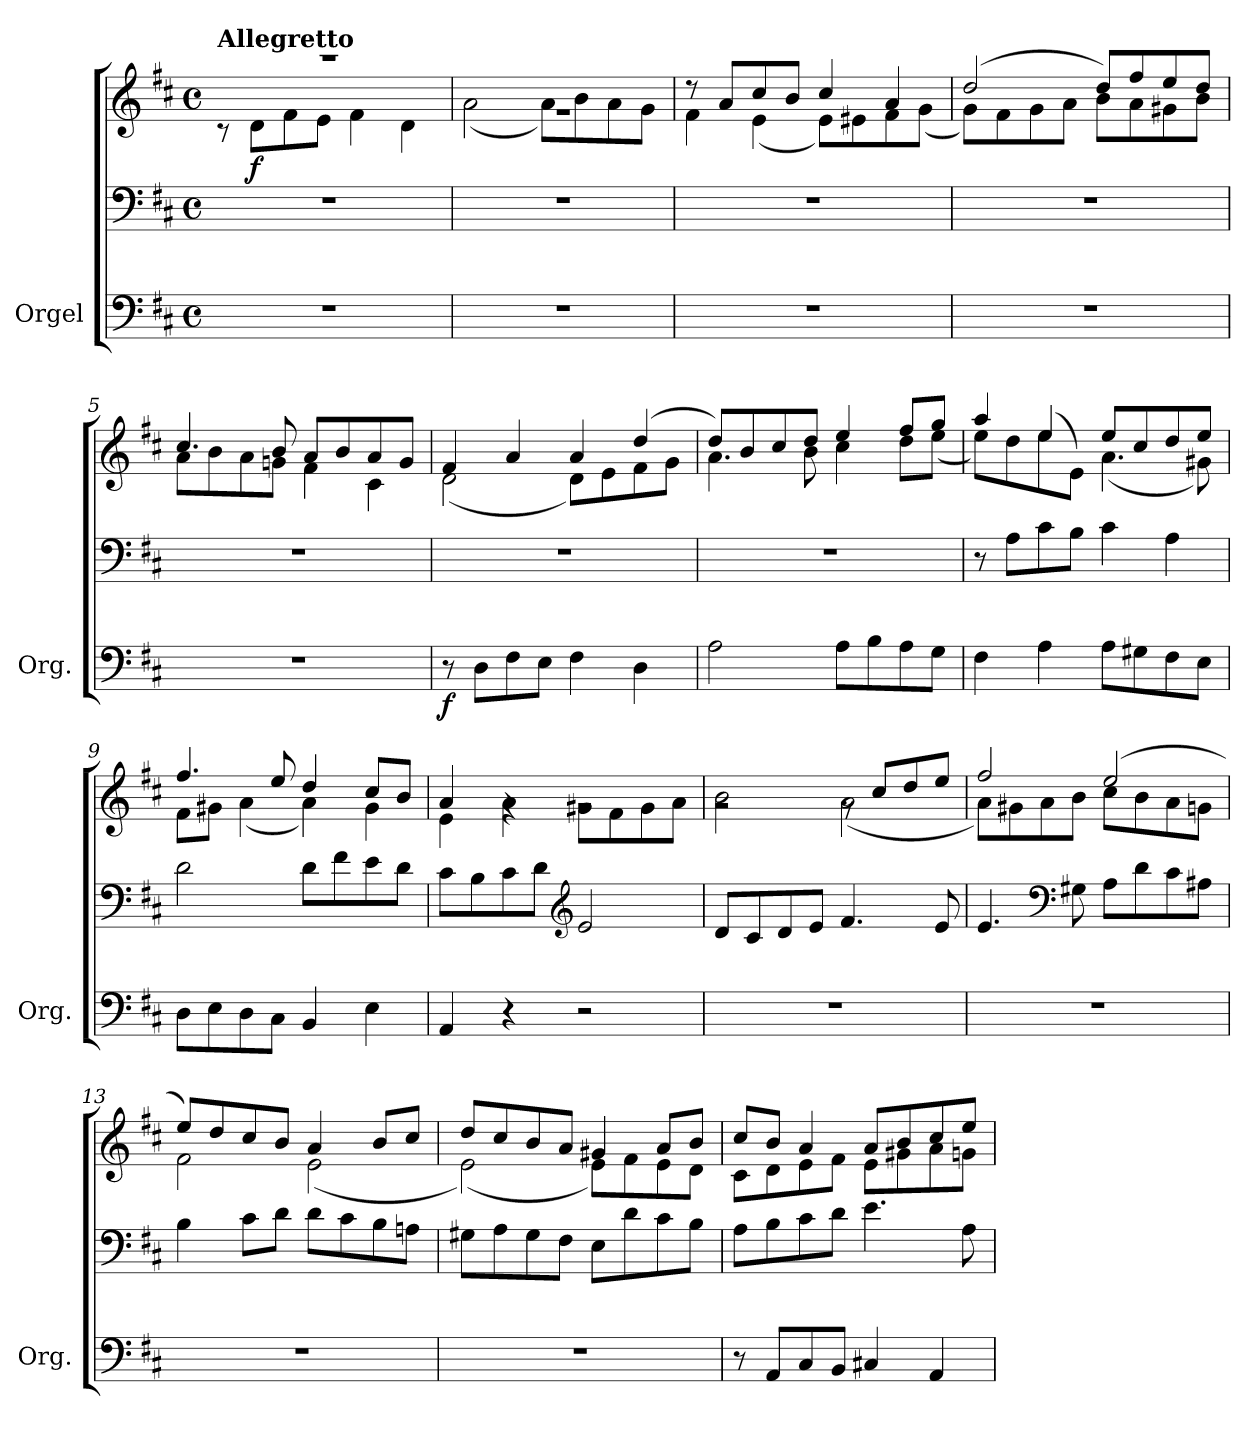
**kern	**kern	**kern	**dynam
*part1	*part1	*part1	*part1
*staff3	*staff2	*staff1	*staff1/2/3
*I"Orgel	*	*	*
*I'Org.	*	*	*
*clefF4	*clefF4	*clefG2	*
*k[f#c#]	*k[f#c#]	*k[f#c#]	*
*M4/4	*M4/4	*M4/4	*
*met(c)	*met(c)	*met(c)	*
=1	=1	=1	=1
*	*	*^	*
!	!	!LO:TX:a:B:t=Allegretto	!	!
1r	1r	8rc	1rccc	.
!	!	!	!	!LO:DY:b
.	.	8d\L	.	f
.	.	8f#\	.	.
.	.	8e\J	.	.
.	.	4f#\	.	.
.	.	4d\	.	.
=2	=2	=2	=2	=2
1r	1r	1rg	(<2a\	.
.	.	.	8a\L)	.
.	.	.	8b\	.
.	.	.	8a\	.
.	.	.	8g\J	.
=3	=3	=3	=3	=3
1r	1r	8r	4f#\	.
.	.	8a/L	.	.
.	.	8cc#/	(<4e\	.
.	.	8b/J	.	.
.	.	4cc#/	8e\L)	.
.	.	.	8e#X\	.
.	.	4a/	8f#\	.
.	.	.	(<8g\J	.
=4	=4	=4	=4	=4
1r	1r	(>2dd/	8g\L)	.
.	.	.	8f#\	.
.	.	.	8g\	.
.	.	.	8a\J	.
.	.	8dd/L)	8b\L	.
.	.	8ff#/	8a\	.
.	.	8ee/	8g#X\	.
.	.	8dd/J	8b\J	.
=5	=5	=5	=5	=5
1r	1r	4.cc#/	8a\L	.
.	.	.	8b\	.
.	.	.	8a\	.
.	.	8b/	8gn\J	.
.	.	8a/L	4f#\	.
.	.	8b/	.	.
.	.	8a/	4c#\	.
.	.	8g/J	.	.
!!LO:LB:g=z	!!
=6	=6	=6	=6	=6
!	!	!	!	!LO:DY:b=3
8r	1r	4f#/	(<2d\	f
8D\L	.	.	.	.
8F#\	.	4a/	.	.
8E\J	.	.	.	.
4F#\	.	4a/	8d\L)	.
.	.	.	8e\	.
4D\	.	(>4dd/	8f#\	.
.	.	.	8g\J	.
=7	=7	=7	=7	=7
2A\	1r	8dd/L)	4.a\	.
.	.	8b/	.	.
.	.	8cc#/	.	.
.	.	8dd/J	8b\	.
8A\L	.	4ee/	4cc#\	.
8B\	.	.	.	.
8A\	.	8ff#/L	8dd\L	.
8G\J	.	8gg/J	(<8ee\J	.
=8	=8	=8	=8	=8
4F#\	8r	4aa/	8ee\L)	.
.	8A\L	.	8dd\	.
4A\	8c#\	(>4ee/	8ee\	.
.	8B\J	.	8e\J)	.
8A\L	4c#\	8ee/L	(<4.a\	.
8G#X\	.	8cc#/	.	.
8F#\	4A\	8dd/	.	.
8E\J	.	8ee/J	8g#X\)	.
=9	=9	=9	=9	=9
8D\L	2d\	4.ff#/	8f#\L	.
8E\	.	.	8g#X\J	.
8D\	.	.	(<4a\	.
8C#\J	.	8ee/	.	.
4BB/	8d\L	4dd/	4a\)	.
.	8f#\	.	.	.
4E\	8e\	8cc#/L	4g#\	.
.	8d\J	8b/J	.	.
!!LO:LB:g=z	!!
=10	=10	=10	=10	=10
4AA/	8c#\L	4a/	4e\	.
.	8B\	.	.	.
4r	8c#\	4rg	4a\	.
.	8d\J	.	.	.
*	*clefG2	*	*	*
2r	2e/	2rg	8g#X\L	.
.	.	.	8f#\	.
.	.	.	8g#\	.
.	.	.	8a\J	.
=11	=11	=11	=11	=11
1r	8d/L	2rg	2b\	.
.	8c#/	.	.	.
.	8d/	.	.	.
.	8e/J	.	.	.
.	4.f#/	8rg	(<2a\	.
.	.	8cc#/L	.	.
.	.	8dd/	.	.
.	8e/	8ee/J	.	.
=12	=12	=12	=12	=12
1r	4.e/	2ff#/	8a\L)	.
.	.	.	8g#X\	.
.	.	.	8a\	.
*	*clefF4	*	*	*
.	8G#X\	.	8b\J	.
.	8A\L	(>2ee/	8cc#\L	.
.	8d\	.	8b\	.
.	8c#\	.	8a\	.
.	8A#X\J	.	8gn\J	.
=13	=13	=13	=13	=13
1r	4B\	8ee/L)	2f#\	.
.	.	8dd/	.	.
.	8c#\L	8cc#/	.	.
.	8d\J	8b/J	.	.
.	8d\L	4a/	(<2e\	.
.	8c#\	.	.	.
.	8B\	8b/L	.	.
.	8An\J	8cc#/J	.	.
!!LO:LB:g=z	!!
=14	=14	=14	=14	=14
1r	8G#X\L	8dd/L	(<2e\)	.
.	8A\	8cc#/	.	.
.	8G#\	8b/	.	.
.	8F#\J	8a/J	.	.
.	8E\L	4g#X/	8e\L)	.
.	8d\	.	8f#\	.
.	8c#\	8a/L	8e\	.
.	8B\J	8b/J	8d\J	.
=15	=15	=15	=15	=15
8r	8A\L	8cc#/L	8c#\L	.
8AA/L	8B\	8b/J	8d\	.
8C#/	8c#\	4a/	8e\	.
8BB/J	8d\J	.	8f#\J	.
4C#X/	4.e\	8a/L	8e\L	.
.	.	8b/	8g#X\	.
4AA/	.	8cc#/	8a\	.
.	8A\	8ee/J	8gn\J	.
*	*	*v	*v	*
=	=	=	=
*-	*-	*-	*-
